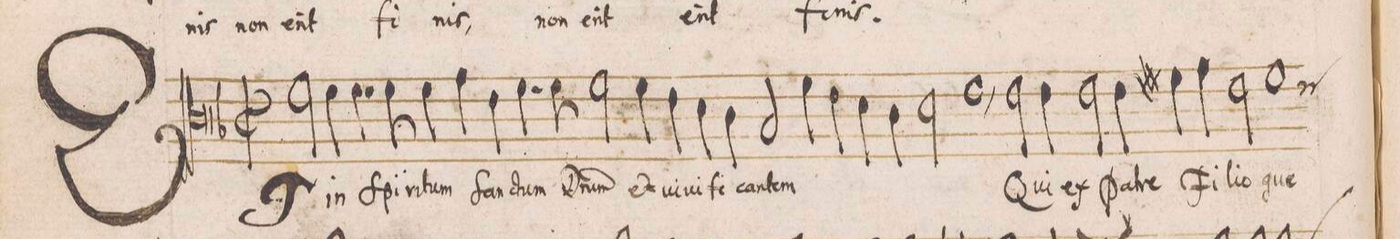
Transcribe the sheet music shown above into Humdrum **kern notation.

**kern	**text
*I"DISCANTVS	*
*clefC3	*
*k[b-]	*
*met(C|)	*
*M2/1	*
2f\	ET
4f\	in
4.f\	Spi-
8f\	-ri-
4f\	-tum
4g\	San-
4e\	-ctum
=139-	=139-
4.f\	D(o-
8f\	-mi)-
2f\	-num
4f\	et
4e\	ui-
4d\	-ui-
4c\	-fi-
=140-	=140-
2B-/	-can-
4f\	.
4e\	.
4d\	.
4c\	.
2d\	.
=141-	=141-
1e,	-tem
2e\	Qui
4e\	ex
2e\	Pa-
=142-	=142-
4e\	-tre
4f#X\	Fi-
4g\	-li-
2e\	-o-
*custos:e	*
1fny\	-que
=143-	=143-
*-	*-
